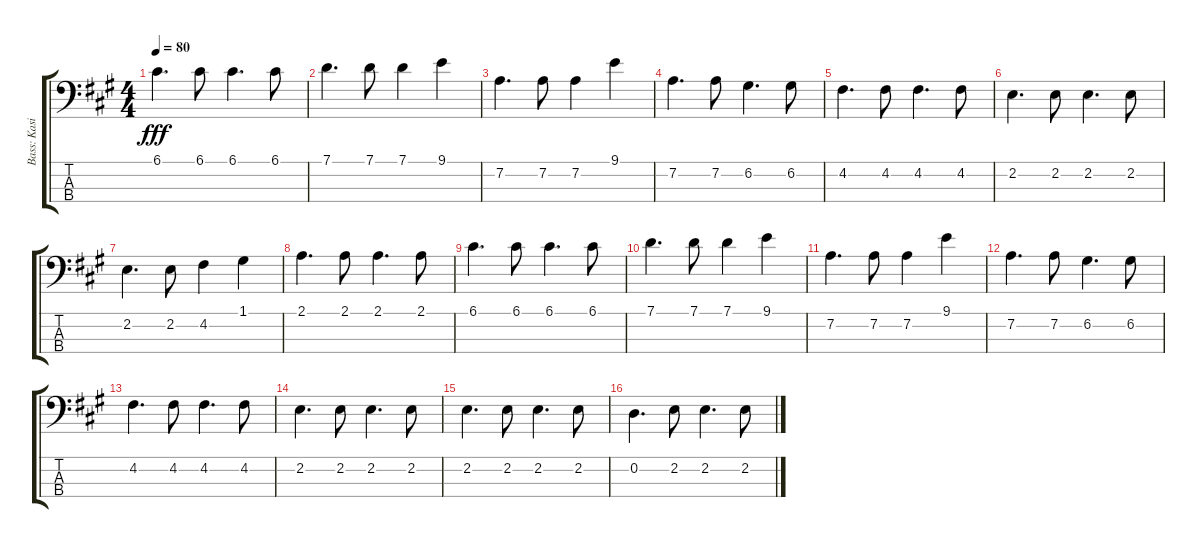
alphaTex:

\track ("Bass: Kasim Sulton" "Bass: Kasi") {instrument electricbassfinger}
\staff {score tabs}
\tuning (G2 D2 A1 E1) {hide}
\ts (4 4)
\tempo 80
\clef f4
\ks a
6.1.4{d dy fff} 6.1.8 6.1.4{d} 6.1.8 |
7.1.4{d} 7.1.8 7.1.4 9.1.4 |
7.2.4{d} 7.2.8 7.2.4 9.1.4 |
7.2.4{d} 7.2.8 6.2.4{d} 6.2.8 |
4.2.4{d} 4.2.8 4.2.4{d} 4.2.8 |
2.2.4{d} 2.2.8 2.2.4{d} 2.2.8 |
2.2.4{d} 2.2.8 4.2.4 1.1.4 |
2.1.4{d} 2.1.8 2.1.4{d} 2.1.8 |
6.1.4{d} 6.1.8 6.1.4{d} 6.1.8 |
7.1.4{d} 7.1.8 7.1.4 9.1.4 |
7.2.4{d} 7.2.8 7.2.4 9.1.4 |
7.2.4{d} 7.2.8 6.2.4{d} 6.2.8 |
4.2.4{d} 4.2.8 4.2.4{d} 4.2.8 |
2.2.4{d} 2.2.8 2.2.4{d} 2.2.8 |
2.2.4{d} 2.2.8 2.2.4{d} 2.2.8 |
0.2.4{d} 2.2.8 2.2.4{d} 2.2.8
